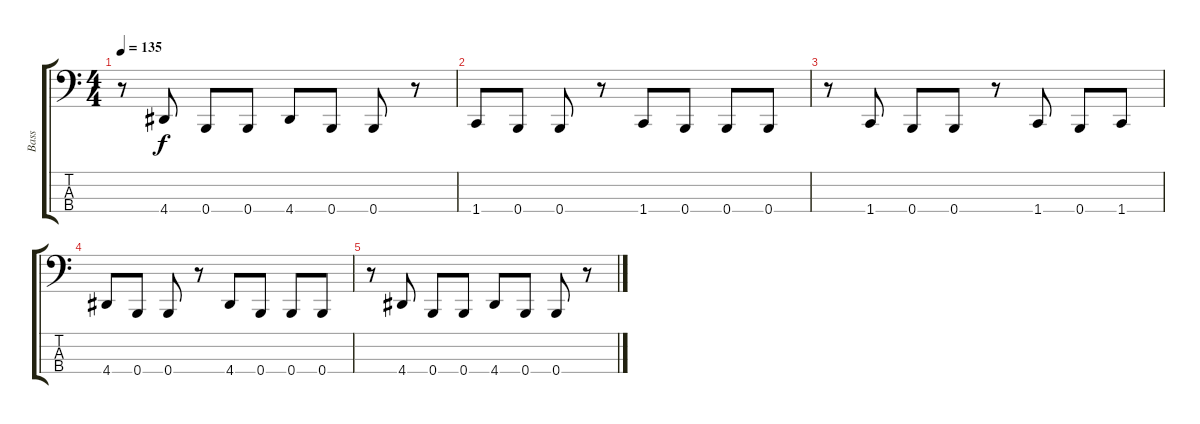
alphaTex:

\track ("Bass" "Bass") {instrument electricbasspick}
\staff {score tabs}
\tuning (E2 B1 Gb1 B0) {hide}
\ts (4 4)
\tempo 135
\clef f4
\ks c
r.8{dy f} 4.4.8 0.4.8 0.4.8 4.4.8 0.4.8 0.4.8 r.8 |
1.4.8 0.4.8 0.4.8 r.8 1.4.8 0.4.8 0.4.8 0.4.8 |
r.8 1.4.8 0.4.8 0.4.8 r.8 1.4.8 0.4.8 1.4.8 |
4.4.8 0.4.8 0.4.8 r.8 4.4.8 0.4.8 0.4.8 0.4.8 |
r.8 4.4.8 0.4.8 0.4.8 4.4.8 0.4.8 0.4.8 r.8
